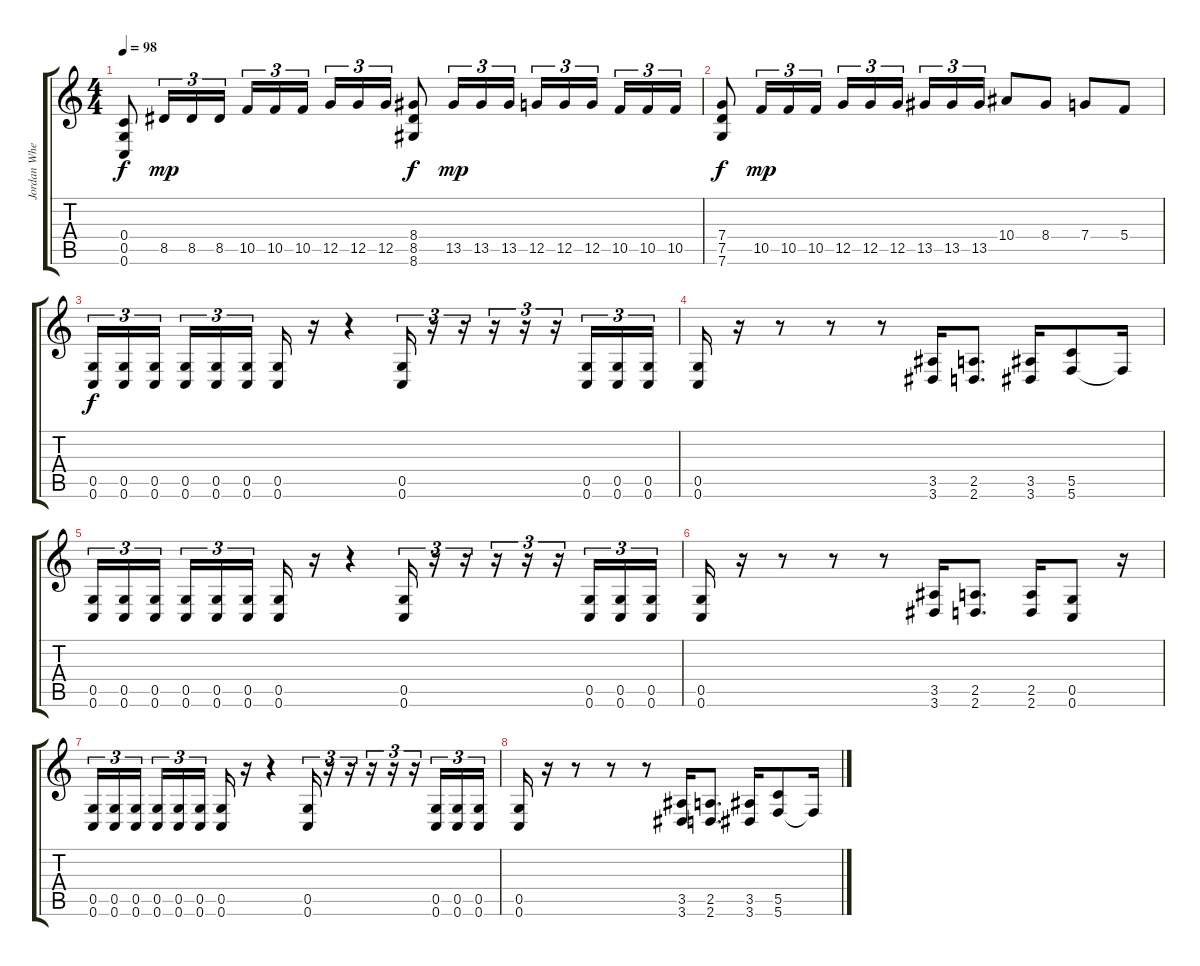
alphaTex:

\track ("Jordan Whelan" "Jordan Whe") {instrument distortionguitar}
\staff {score tabs}
\tuning (D4 A4 F3 C3 G2 C2) {hide}
\ts (4 4)
\tempo 98
\clef g2
\ks c
(0.4 0.5 0.6).8{dy f} 8.5.16{tu (3 2) dy mp} 8.5.16{tu (3 2)} 8.5.16{tu (3 2)} 10.5.16{tu (3 2)} 10.5.16{tu (3 2)} 10.5.16{tu (3 2) beam splitsecondary} 12.5.16{tu (3 2)} 12.5.16{tu (3 2)} 12.5.16{tu (3 2)} (8.4 8.5 8.6).8{dy f} 13.5.16{tu (3 2) dy mp} 13.5.16{tu (3 2)} 13.5.16{tu (3 2)} 12.5.16{tu (3 2)} 12.5.16{tu (3 2)} 12.5.16{tu (3 2) beam splitsecondary} 10.5.16{tu (3 2)} 10.5.16{tu (3 2)} 10.5.16{tu (3 2)} |
(7.4 7.5 7.6).8{dy f} 10.5.16{tu (3 2) dy mp} 10.5.16{tu (3 2)} 10.5.16{tu (3 2)} 12.5.16{tu (3 2)} 12.5.16{tu (3 2)} 12.5.16{tu (3 2) beam splitsecondary} 13.5.16{tu (3 2)} 13.5.16{tu (3 2)} 13.5.16{tu (3 2)} 10.4.8 8.4.8 7.4.8 5.4.8 |
(0.5 0.6).16{tu (3 2) dy f} (0.5 0.6).16{tu (3 2)} (0.5 0.6).16{tu (3 2) beam splitsecondary} (0.5 0.6).16{tu (3 2)} (0.5 0.6).16{tu (3 2)} (0.5 0.6).16{tu (3 2)} (0.5 0.6).16 r.16 r.4 (0.5 0.6).16{tu (3 2)} r.16{tu (3 2)} r.16{tu (3 2)} r.16{tu (3 2)} r.16{tu (3 2)} r.16{tu (3 2)} (0.5 0.6).16{tu (3 2)} (0.5 0.6).16{tu (3 2)} (0.5 0.6).16{tu (3 2)} |
(0.5 0.6).16 r.16 r.8 r.8 r.8 (3.5 3.6).16 (2.5 2.6).8{d} (3.5 3.6).16 (5.5 5.6).8 5.6{t}.16 |
(0.5 0.6).16{tu (3 2)} (0.5 0.6).16{tu (3 2)} (0.5 0.6).16{tu (3 2) beam splitsecondary} (0.5 0.6).16{tu (3 2)} (0.5 0.6).16{tu (3 2)} (0.5 0.6).16{tu (3 2)} (0.5 0.6).16 r.16 r.4 (0.5 0.6).16{tu (3 2)} r.16{tu (3 2)} r.16{tu (3 2)} r.16{tu (3 2)} r.16{tu (3 2)} r.16{tu (3 2)} (0.5 0.6).16{tu (3 2)} (0.5 0.6).16{tu (3 2)} (0.5 0.6).16{tu (3 2)} |
(0.5 0.6).16 r.16 r.8 r.8 r.8 (3.5 3.6).16 (2.5 2.6).8{d} (2.5 2.6).16 (0.5 0.6).8 r.16 |
(0.5 0.6).16{tu (3 2)} (0.5 0.6).16{tu (3 2)} (0.5 0.6).16{tu (3 2) beam splitsecondary} (0.5 0.6).16{tu (3 2)} (0.5 0.6).16{tu (3 2)} (0.5 0.6).16{tu (3 2)} (0.5 0.6).16 r.16 r.4 (0.5 0.6).16{tu (3 2)} r.16{tu (3 2)} r.16{tu (3 2)} r.16{tu (3 2)} r.16{tu (3 2)} r.16{tu (3 2)} (0.5 0.6).16{tu (3 2)} (0.5 0.6).16{tu (3 2)} (0.5 0.6).16{tu (3 2)} |
(0.5 0.6).16 r.16 r.8 r.8 r.8 (3.5 3.6).16 (2.5 2.6).8{d} (3.5 3.6).16 (5.5 5.6).8 5.6{t}.16
